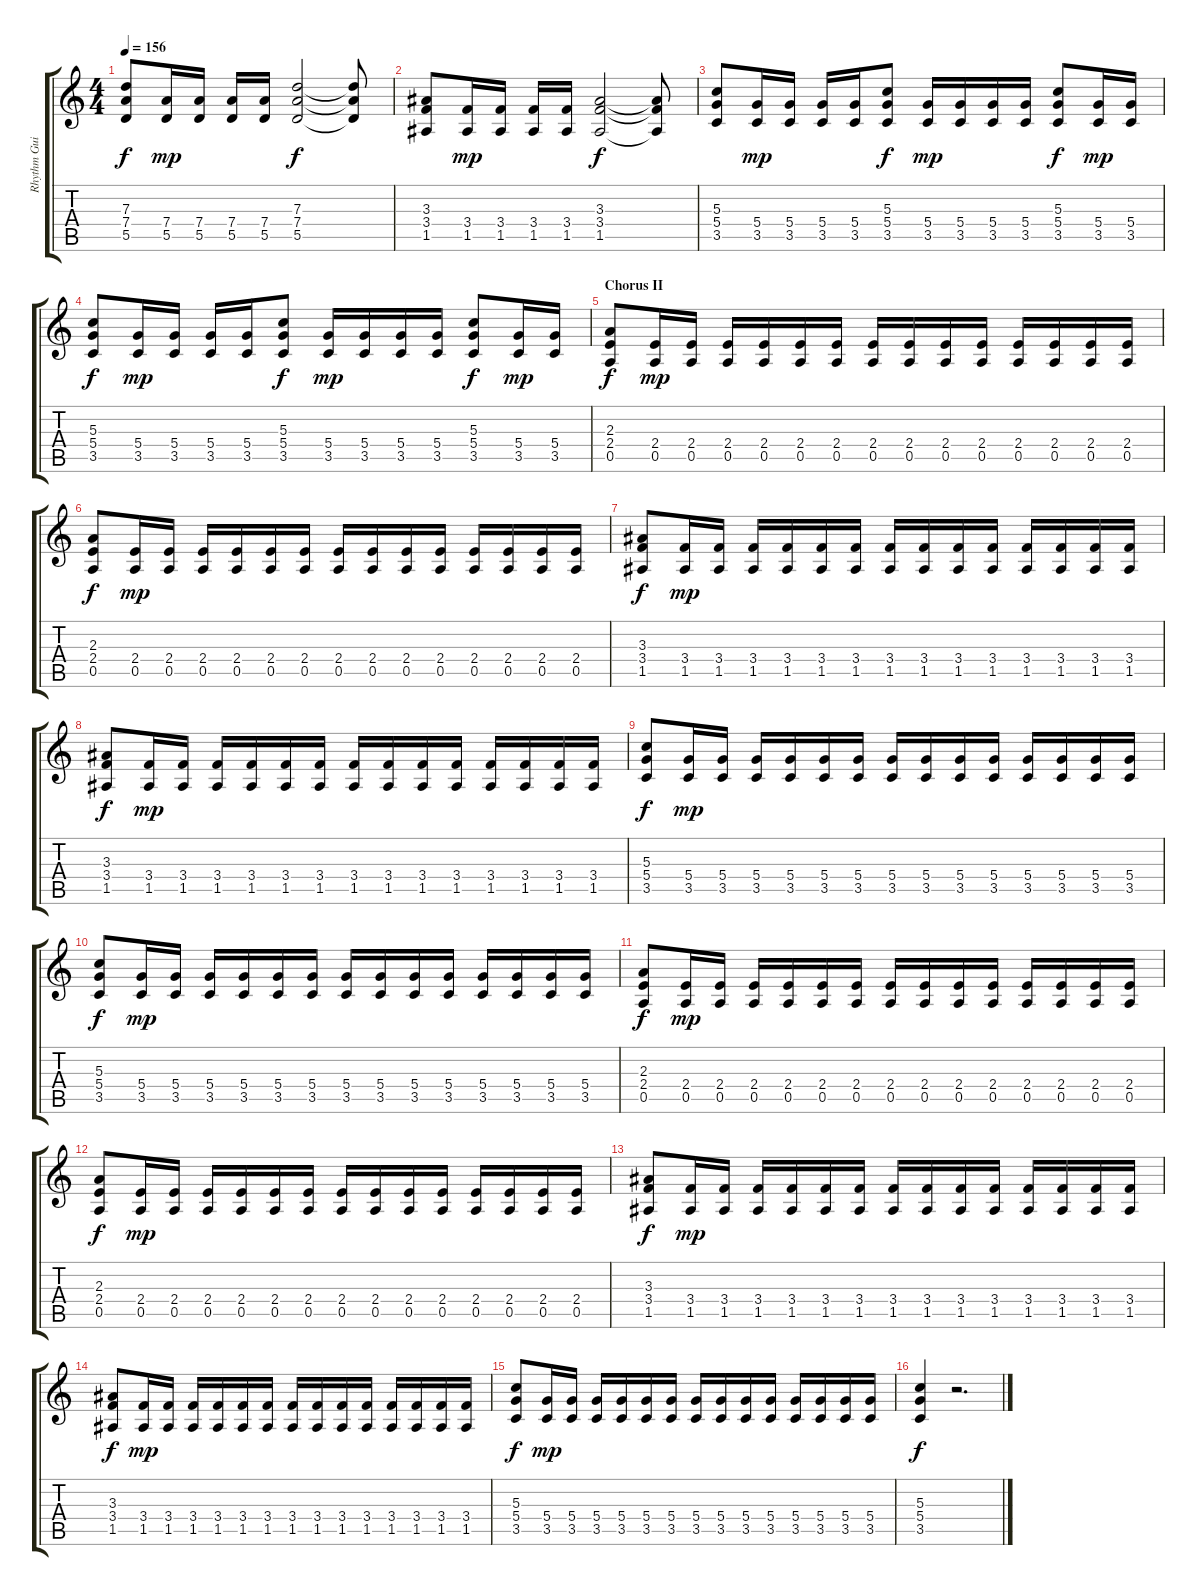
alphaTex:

\track ("Rhythm Guitar" "Rhythm Gui") {instrument distortionguitar}
\staff {score tabs}
\tuning (E4 B3 G3 D3 A2 E2) {hide}
\ts (4 4)
\tempo 156
\clef g2
\ks c
(7.3 7.4 5.5).8{dy f} (7.4 5.5).16{dy mp} (7.4 5.5).16 (7.4 5.5).16 (7.4 5.5).16 (7.3 7.4 5.5).2{dy f} (7.3{t} 7.4{t} 5.5{t}).8 |
(3.3 3.4 1.5).8 (3.4 1.5).16{dy mp} (3.4 1.5).16 (3.4 1.5).16 (3.4 1.5).16 (3.3 3.4 1.5).2{dy f} (3.3{t} 3.4{t} 1.5{t}).8 |
(5.3 5.4 3.5).8 (5.4 3.5).16{dy mp} (5.4 3.5).16 (5.4 3.5).16 (5.4 3.5).16 (5.3 5.4 3.5).8{dy f} (5.4 3.5).16{dy mp} (5.4 3.5).16 (5.4 3.5).16 (5.4 3.5).16 (5.3 5.4 3.5).8{dy f} (5.4 3.5).16{dy mp} (5.4 3.5).16 |
(5.3 5.4 3.5).8{dy f} (5.4 3.5).16{dy mp} (5.4 3.5).16 (5.4 3.5).16 (5.4 3.5).16 (5.3 5.4 3.5).8{dy f} (5.4 3.5).16{dy mp} (5.4 3.5).16 (5.4 3.5).16 (5.4 3.5).16 (5.3 5.4 3.5).8{dy f} (5.4 3.5).16{dy mp} (5.4 3.5).16 |
\section ("" "Chorus II")
(2.3 2.4 0.5).8{dy f} (2.4 0.5).16{dy mp} (2.4 0.5).16 (2.4 0.5).16 (2.4 0.5).16 (2.4 0.5).16 (2.4 0.5).16 (2.4 0.5).16 (2.4 0.5).16 (2.4 0.5).16 (2.4 0.5).16 (2.4 0.5).16 (2.4 0.5).16 (2.4 0.5).16 (2.4 0.5).16 |
(2.3 2.4 0.5).8{dy f} (2.4 0.5).16{dy mp} (2.4 0.5).16 (2.4 0.5).16 (2.4 0.5).16 (2.4 0.5).16 (2.4 0.5).16 (2.4 0.5).16 (2.4 0.5).16 (2.4 0.5).16 (2.4 0.5).16 (2.4 0.5).16 (2.4 0.5).16 (2.4 0.5).16 (2.4 0.5).16 |
(3.3 3.4 1.5).8{dy f} (3.4 1.5).16{dy mp} (3.4 1.5).16 (3.4 1.5).16 (3.4 1.5).16 (3.4 1.5).16 (3.4 1.5).16 (3.4 1.5).16 (3.4 1.5).16 (3.4 1.5).16 (3.4 1.5).16 (3.4 1.5).16 (3.4 1.5).16 (3.4 1.5).16 (3.4 1.5).16 |
(3.3 3.4 1.5).8{dy f} (3.4 1.5).16{dy mp} (3.4 1.5).16 (3.4 1.5).16 (3.4 1.5).16 (3.4 1.5).16 (3.4 1.5).16 (3.4 1.5).16 (3.4 1.5).16 (3.4 1.5).16 (3.4 1.5).16 (3.4 1.5).16 (3.4 1.5).16 (3.4 1.5).16 (3.4 1.5).16 |
(5.3 5.4 3.5).8{dy f} (5.4 3.5).16{dy mp} (5.4 3.5).16 (5.4 3.5).16 (5.4 3.5).16 (5.4 3.5).16 (5.4 3.5).16 (5.4 3.5).16 (5.4 3.5).16 (5.4 3.5).16 (5.4 3.5).16 (5.4 3.5).16 (5.4 3.5).16 (5.4 3.5).16 (5.4 3.5).16 |
(5.3 5.4 3.5).8{dy f} (5.4 3.5).16{dy mp} (5.4 3.5).16 (5.4 3.5).16 (5.4 3.5).16 (5.4 3.5).16 (5.4 3.5).16 (5.4 3.5).16 (5.4 3.5).16 (5.4 3.5).16 (5.4 3.5).16 (5.4 3.5).16 (5.4 3.5).16 (5.4 3.5).16 (5.4 3.5).16 |
(2.3 2.4 0.5).8{dy f} (2.4 0.5).16{dy mp} (2.4 0.5).16 (2.4 0.5).16 (2.4 0.5).16 (2.4 0.5).16 (2.4 0.5).16 (2.4 0.5).16 (2.4 0.5).16 (2.4 0.5).16 (2.4 0.5).16 (2.4 0.5).16 (2.4 0.5).16 (2.4 0.5).16 (2.4 0.5).16 |
(2.3 2.4 0.5).8{dy f} (2.4 0.5).16{dy mp} (2.4 0.5).16 (2.4 0.5).16 (2.4 0.5).16 (2.4 0.5).16 (2.4 0.5).16 (2.4 0.5).16 (2.4 0.5).16 (2.4 0.5).16 (2.4 0.5).16 (2.4 0.5).16 (2.4 0.5).16 (2.4 0.5).16 (2.4 0.5).16 |
(3.3 3.4 1.5).8{dy f} (3.4 1.5).16{dy mp} (3.4 1.5).16 (3.4 1.5).16 (3.4 1.5).16 (3.4 1.5).16 (3.4 1.5).16 (3.4 1.5).16 (3.4 1.5).16 (3.4 1.5).16 (3.4 1.5).16 (3.4 1.5).16 (3.4 1.5).16 (3.4 1.5).16 (3.4 1.5).16 |
(3.3 3.4 1.5).8{dy f} (3.4 1.5).16{dy mp} (3.4 1.5).16 (3.4 1.5).16 (3.4 1.5).16 (3.4 1.5).16 (3.4 1.5).16 (3.4 1.5).16 (3.4 1.5).16 (3.4 1.5).16 (3.4 1.5).16 (3.4 1.5).16 (3.4 1.5).16 (3.4 1.5).16 (3.4 1.5).16 |
(5.3 5.4 3.5).8{dy f} (5.4 3.5).16{dy mp} (5.4 3.5).16 (5.4 3.5).16 (5.4 3.5).16 (5.4 3.5).16 (5.4 3.5).16 (5.4 3.5).16 (5.4 3.5).16 (5.4 3.5).16 (5.4 3.5).16 (5.4 3.5).16 (5.4 3.5).16 (5.4 3.5).16 (5.4 3.5).16 |
(5.3 5.4 3.5).4{dy f} r.2{d}
